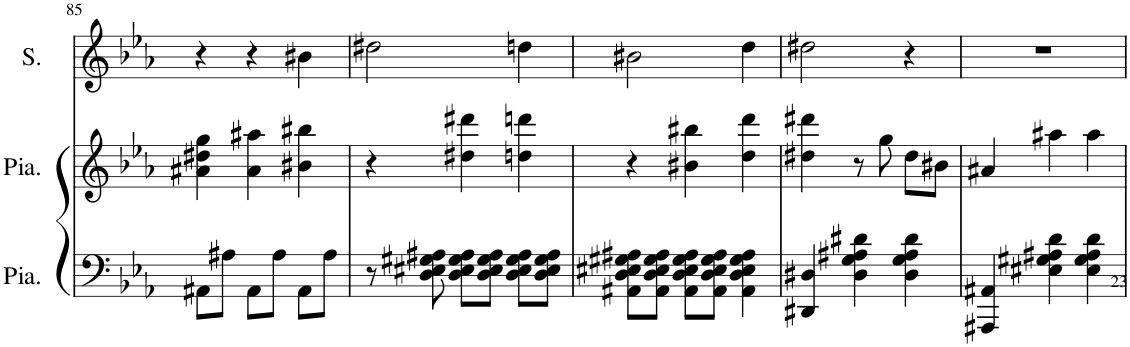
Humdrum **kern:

**kern	**kern	**kern
*part3	*part2	*part1
*staff3	*staff2	*staff1
*I"Piano	*I"Piano	*I"Soprano
*I'Pia.	*I'Pia.	*I'S.
!!LO:PB:g=z
*clefF4	*clefG2	*clefG2
*k[b-e-a-]	*k[b-e-a-]	*k[b-e-a-]
*M3/4	*M3/4	*M3/4
=85	=85	=85
8AA#X\L	4a#X\ 4dd#X\ 4gg\	4r
8A#X\J	.	.
8AA#\L	4a#\ 4aa#X\	4r
8A#\J	.	.
8AA#\L	4b#X\ 4bb#X\	4b#X\
8A#\J	.	.
=86	=86	=86
8r	4r	2dd#X\
8D\ 8E#X\ 8G#X\ 8A#X\	.	.
8D\ 8E#\ 8G#\ 8A#\L	4dd#X\ 4ddd#X\	.
8D\ 8E#\ 8G#\ 8A#\J	.	.
8D\ 8E#\ 8G#\ 8A#\L	4ddn\ 4dddn\	4ddn\
8D\ 8E#\ 8G#\ 8A#\J	.	.
=87	=87	=87
8AA#X\ 8D\ 8E#X\ 8G#X\ 8A#X\L	4r	2b#X\
8AA#\ 8D\ 8E#\ 8G#\ 8A#\J	.	.
8AA#\ 8D\ 8E#\ 8G#\ 8A#\L	4b#X\ 4bb#X\	.
8AA#\ 8D\ 8E#\ 8G#\ 8A#\J	.	.
4AA#\ 4D\ 4E#\ 4G#\ 4A#\	4dd\ 4ddd\	4dd\
=88	=88	=88
4DD#X/ 4D#X/	4dd#X\ 4ddd#X\	2dd#X\
4D#\ 4G\ 4A#X\ 4d#X\	8r	.
.	8gg\	.
4D#\ 4G\ 4A#\ 4d#\	8dd#\L	4r
.	8b#X\J	.
=89	=89	=89
4AAA#X/ 4AA#X/	4a#X/	2.r
4E#X\ 4G#X\ 4A#X\ 4d\	4aa#X\	.
4E#\ 4G#\ 4A#\ 4d\	4aa#\	.
=	=	=
*-	*-	*-
